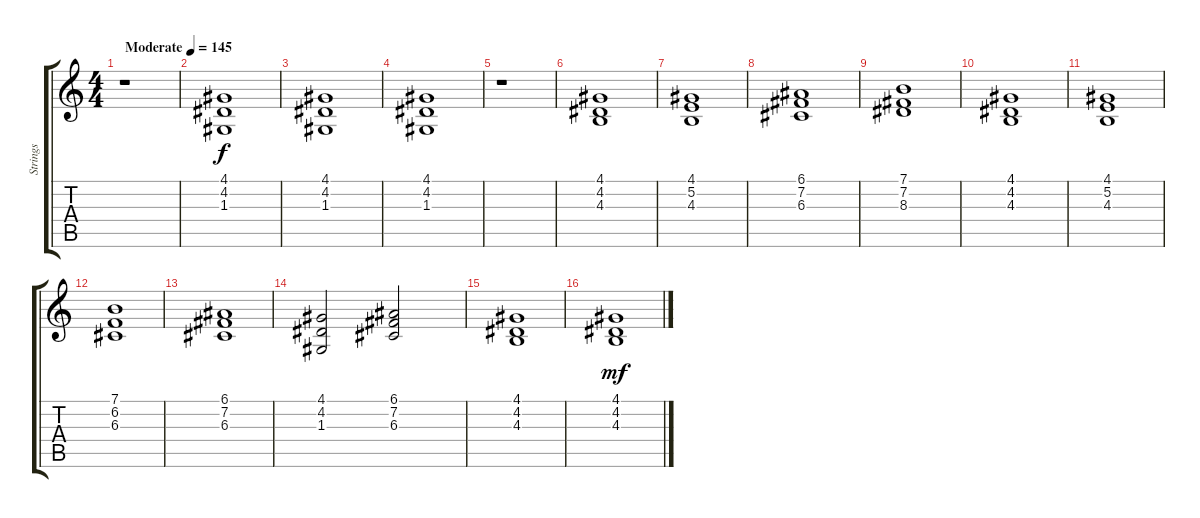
\track ("Strings" "Strings") {instrument stringensemble1}
\staff {score tabs}
\tuning (E4 B3 G3 D3 A2 E2) {hide}
\ts (4 4)
\tempo (145 "Moderate")
\clef g2
\ks c
r.1{dy f instrument stringensemble1} |
(4.1 4.2 1.3).1 |
(4.1 4.2 1.3).1 |
(4.1 4.2 1.3).1 |
r.1 |
(4.1 4.2 4.3).1 |
(4.1 5.2 4.3).1 |
(6.1 7.2 6.3).1 |
(7.1 7.2 8.3).1 |
(4.1 4.2 4.3).1 |
(4.1 5.2 4.3).1 |
(7.1 6.2 6.3).1 |
(6.1 7.2 6.3).1 |
(4.1 4.2 1.3).2 (6.1 7.2 6.3).2 |
(4.1 4.2 4.3).1 |
(4.1 4.2 4.3).1{dy mf}
